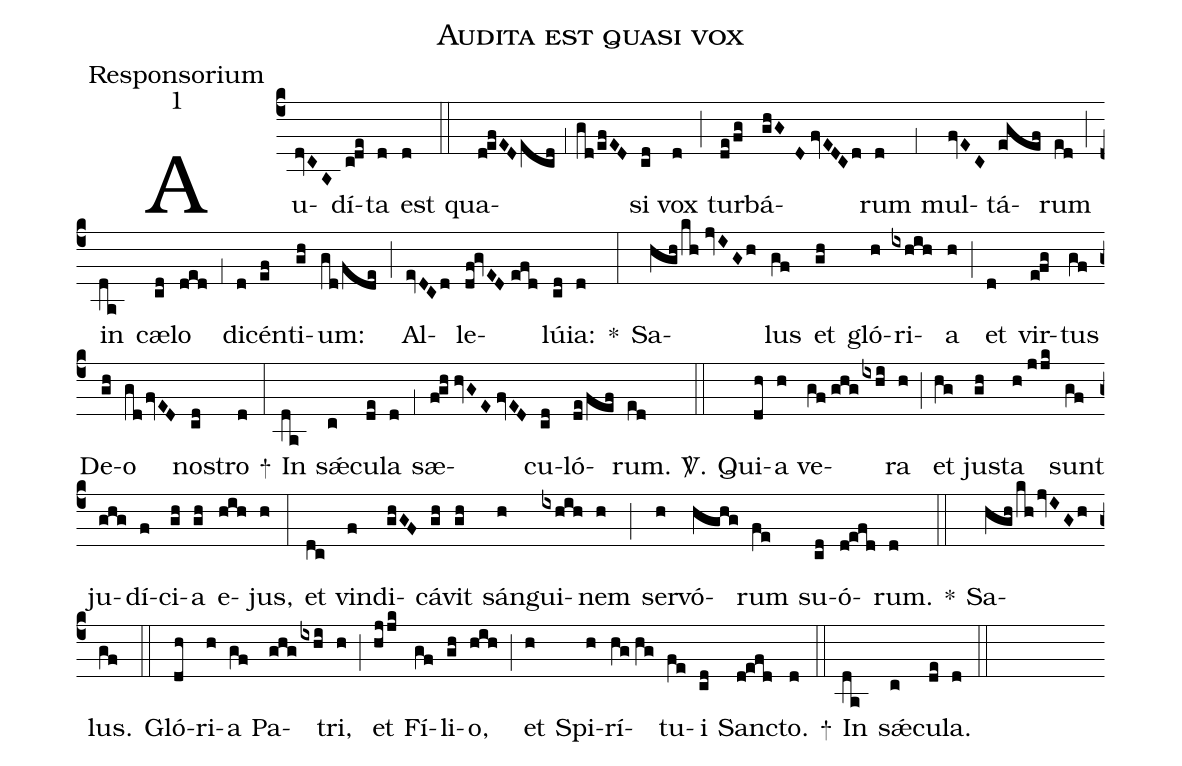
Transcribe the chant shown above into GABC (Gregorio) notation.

name:Audita est quasi vox;
office-part:Responsorium;
mode:1;
%%
(c4) Au(dvCA)dí(c!de)ta(d) est(d) (::) qua(d!efED/ecd;1gd/efED)si(cd) vox(d) (;) tur(de/fg)bá(ghGD//fvEDCd)rum(d) (;1) mul(fvEC)tá(egef)rum(ed) (;) in(da) cæ(cd)lo(ded) (;1) di(d)cén(ef)ti(gh)um:(gd/fde) (;) Al(evDCd)le(df!gvED//efd)lú(cd)ia:(d) *(:) Sa(hgh/kh//jvIGh)lus(gf) et(gh) gló(h)ri(ixhih)a(h) (;) et(d) vir(e!fg)tus(gf) De(gh)o(gd/fvED) no(cd)stro(d) +(:) In(da) s<sp>'ae</sp>(c)cu(de)la(d) (;1) sæ(f!gh//hvGE//fvED)cu(cd)ló(de/fef)rum.(ed) <sp>V/</sp>.(::) Qui(dh)a(h) ve(gf//ghg/ixhi)ra(h) (;) et(hg) ju(gh)sta(h//jjk) sunt(gf) ju(ghg)dí(f)ci(gh)a(gh) e(hih)jus,(h) (:) et(dc) vin(f)di(ghGF)cá(gh)vit(gh) sán(h)gui(ixhih)nem(h) (;) ser(h)vó(hghg)rum(fe) su(cd)ó(d!efd)rum.(d) *(::) Sa(hgh/kh/jvIGh)lus.(gf) (::) Gló(dh)ri(h)a(gf) Pa(ghg/ixhi)tri,(h) (;) et(hjjk) Fí(gf)li(gh)o,(hih) (;) et(h) Spi(h)rí(hg//hg)tu(fe)i(cd) San(d!efd)cto.(d) +(::) In(da) s<sp>'ae</sp>(c)cu(de)la.(d) (::)
